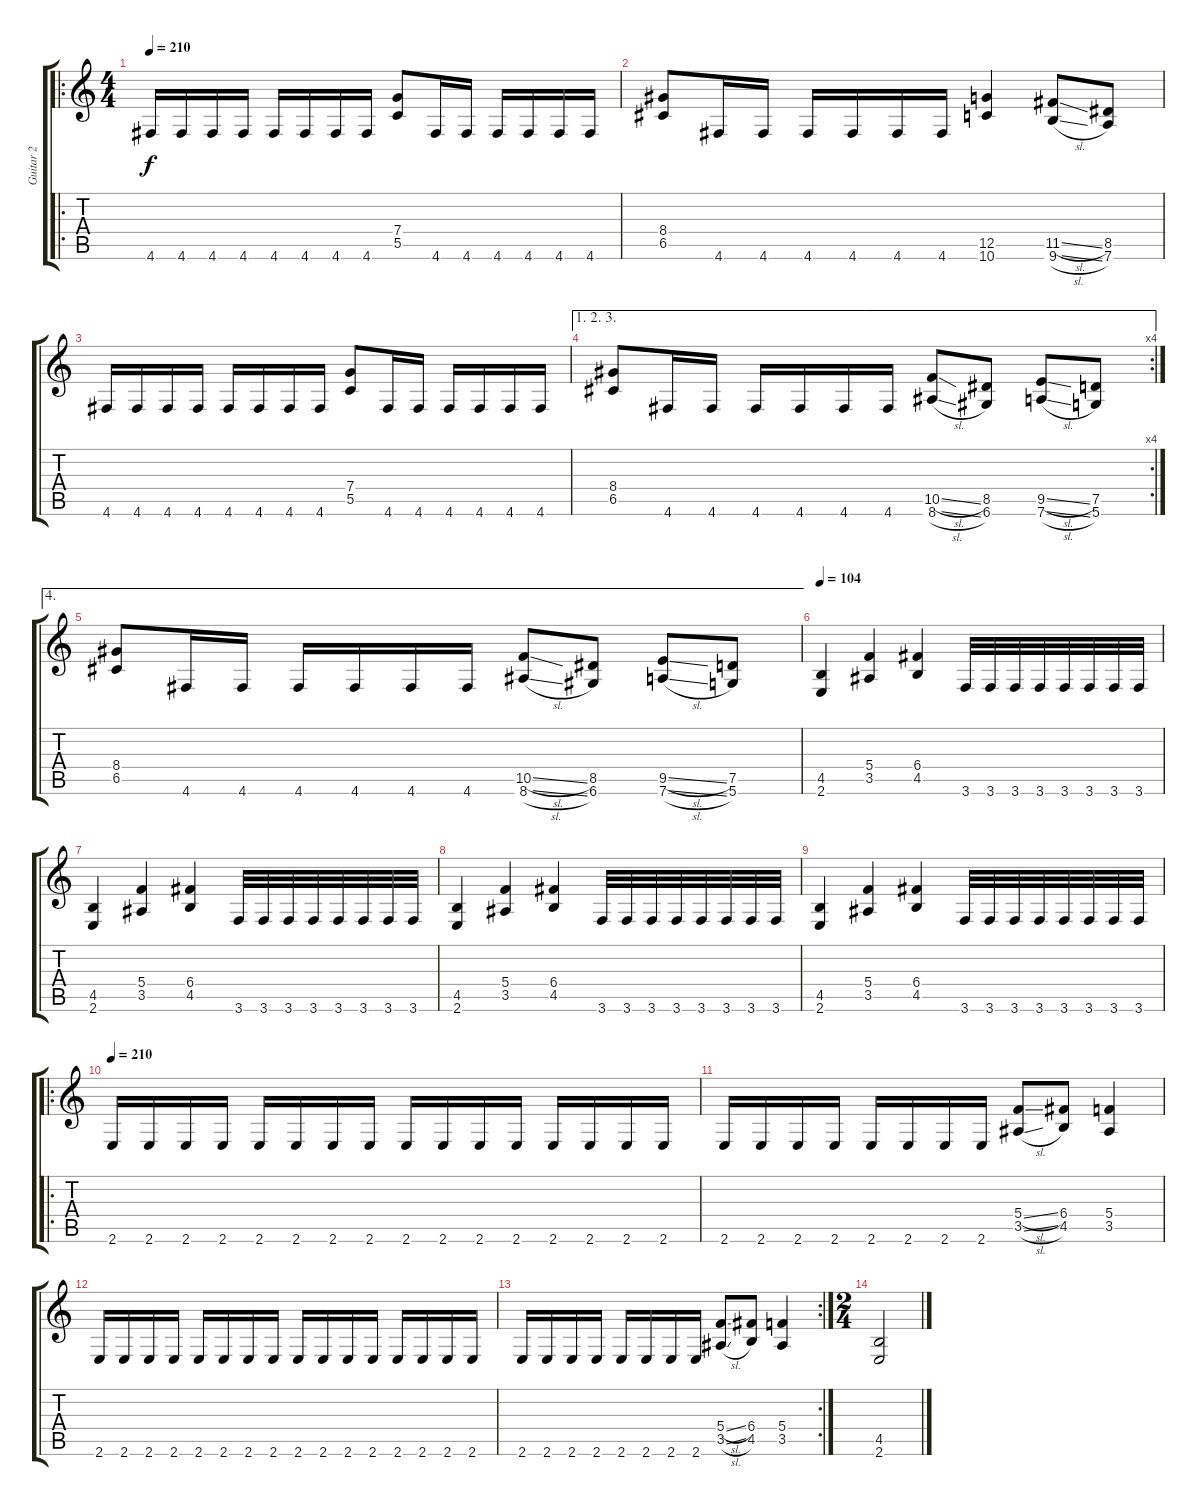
\track ("Guitar 2" "Guitar 2") {instrument distortionguitar}
\staff {score tabs}
\tuning (D4 A3 F3 C3 G2 D2) {hide}
\ro
\ts (4 4)
\tempo 210
\clef g2
\ks c
4.6.16{dy f} 4.6.16 4.6.16 4.6.16 4.6.16 4.6.16 4.6.16 4.6.16 (7.4 5.5).8 4.6.16 4.6.16 4.6.16 4.6.16 4.6.16 4.6.16 |
(8.4 6.5).8 4.6.16 4.6.16 4.6.16 4.6.16 4.6.16 4.6.16 (12.5 10.6).4 (11.5{sl} 9.6{sl}).8 (8.5 7.6).8 |
4.6.16 4.6.16 4.6.16 4.6.16 4.6.16 4.6.16 4.6.16 4.6.16 (7.4 5.5).8 4.6.16 4.6.16 4.6.16 4.6.16 4.6.16 4.6.16 |
\ae (1 2 3)
\rc 4
(8.4 6.5).8 4.6.16 4.6.16 4.6.16 4.6.16 4.6.16 4.6.16 (10.5{sl} 8.6{sl}).8 (8.5 6.6).8 (9.5{sl} 7.6{sl}).8 (7.5 5.6).8 |
\ae 4
(8.4 6.5).8 4.6.16 4.6.16 4.6.16 4.6.16 4.6.16 4.6.16 (10.5{sl} 8.6{sl}).8 (8.5 6.6).8 (9.5{sl} 7.6{sl}).8 (7.5 5.6).8 |
\tempo 104
(4.5 2.6).4 (5.4 3.5).4 (6.4 4.5).4 3.6.32 3.6.32 3.6.32 3.6.32 3.6.32 3.6.32 3.6.32 3.6.32 |
(4.5 2.6).4 (5.4 3.5).4 (6.4 4.5).4 3.6.32 3.6.32 3.6.32 3.6.32 3.6.32 3.6.32 3.6.32 3.6.32 |
(4.5 2.6).4 (5.4 3.5).4 (6.4 4.5).4 3.6.32 3.6.32 3.6.32 3.6.32 3.6.32 3.6.32 3.6.32 3.6.32 |
(4.5 2.6).4 (5.4 3.5).4 (6.4 4.5).4 3.6.32 3.6.32 3.6.32 3.6.32 3.6.32 3.6.32 3.6.32 3.6.32 |
\ro
\tempo 210
2.6.16 2.6.16 2.6.16 2.6.16 2.6.16 2.6.16 2.6.16 2.6.16 2.6.16 2.6.16 2.6.16 2.6.16 2.6.16 2.6.16 2.6.16 2.6.16 |
2.6.16 2.6.16 2.6.16 2.6.16 2.6.16 2.6.16 2.6.16 2.6.16 (5.4{sl} 3.5{sl}).8 (6.4 4.5).8 (5.4 3.5).4 |
2.6.16 2.6.16 2.6.16 2.6.16 2.6.16 2.6.16 2.6.16 2.6.16 2.6.16 2.6.16 2.6.16 2.6.16 2.6.16 2.6.16 2.6.16 2.6.16 |
\rc 2
2.6.16 2.6.16 2.6.16 2.6.16 2.6.16 2.6.16 2.6.16 2.6.16 (5.4{sl} 3.5{sl}).8 (6.4 4.5).8 (5.4 3.5).4 |
\ts (2 4)
(4.5 2.6).2
